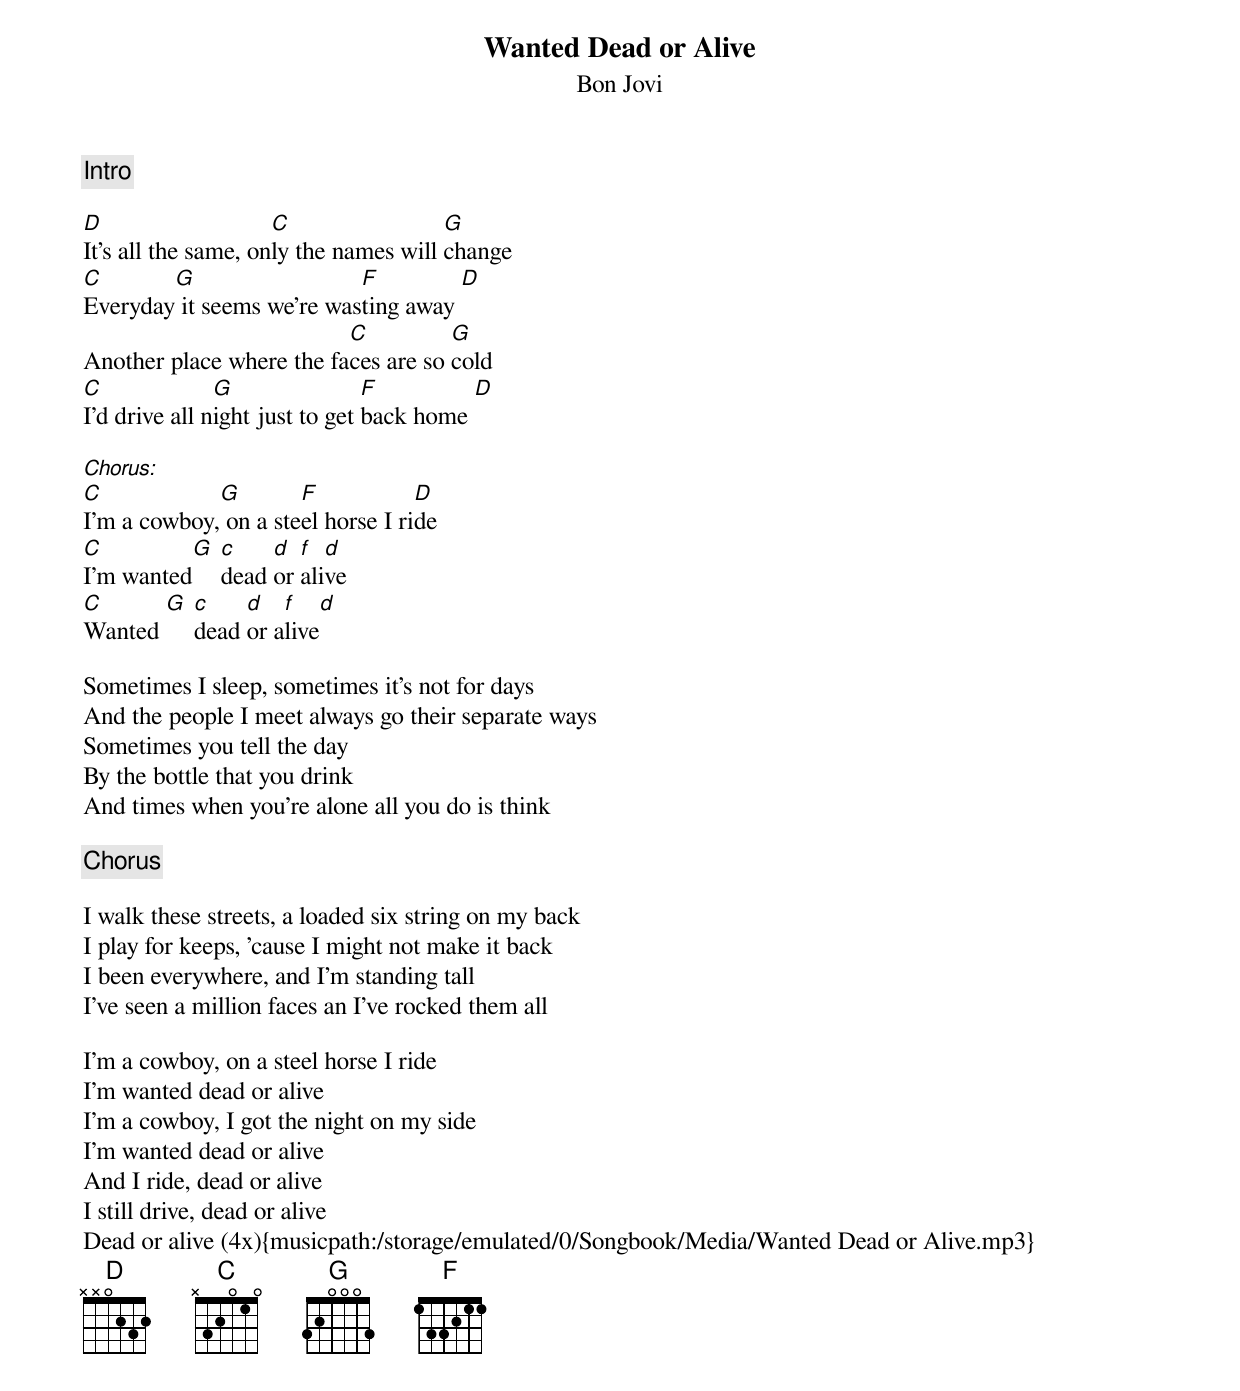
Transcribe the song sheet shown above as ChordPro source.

{title:Wanted Dead or Alive}
{subtitle:Bon Jovi}
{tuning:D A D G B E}

{c:Intro}

[D]It's all the same, on[C]ly the names will [G]change
[C]Everyday[G] it seems we're was[F]ting away [D]
Another place where the fa[C]ces are so [G]cold
[C]I'd drive all n[G]ight just to get [F]back home [D]

[Chorus:]
[C]I'm a cowboy,[G] on a ste[F]el horse I ri[D]de
[C]I'm wanted[G] [c]dead [d]or [f]ali[d]ve
[C]Wanted [G] [c]dead [d]or a[f]live[d]

Sometimes I sleep, sometimes it's not for days
And the people I meet always go their separate ways
Sometimes you tell the day
By the bottle that you drink
And times when you're alone all you do is think

{c:Chorus}

I walk these streets, a loaded six string on my back
I play for keeps, 'cause I might not make it back
I been everywhere, and I'm standing tall
I've seen a million faces an I've rocked them all

I'm a cowboy, on a steel horse I ride
I'm wanted dead or alive
I'm a cowboy, I got the night on my side
I'm wanted dead or alive
And I ride, dead or alive
I still drive, dead or alive
Dead or alive (4x){musicpath:/storage/emulated/0/Songbook/Media/Wanted Dead or Alive.mp3}
